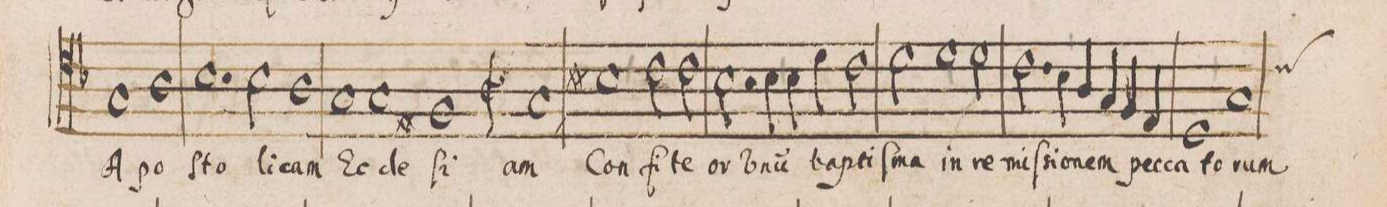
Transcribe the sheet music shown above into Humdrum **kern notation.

**kern	**text
*I"ALTVS	*
*clefC4	*
*k[b-]	*
*met(O)	*
*M3/1	*
1G	A-
1A	-po-
=151	=151
1.B-	-sto-
2B-\	-li-
1A	-cam
=152	=152
1G	Ec-
1G	-cle-
1F#X	-ſi-
=153	=153
*M2/1	*
*met(C|)	*
1G,	-am
1Bn	Con-
=154	=154
2c\	-fi-
2c\	-te-
2.B-\	-or
4B-\	u-
=155	=155
4B-\	-nu(m)
4d\	bap-
2c\	-ti-
2d\	-ſma
1d	in
=156	=156
2d\	re-
2.c\	-miſ-
4B-\	-so-
=157	=157
4A/	-o-
4G/	-nem
4F/	pe-
4E/	-ca-
1D	-to-
=158	=158
*custos:c	*
1G	-rum
*-	*-
